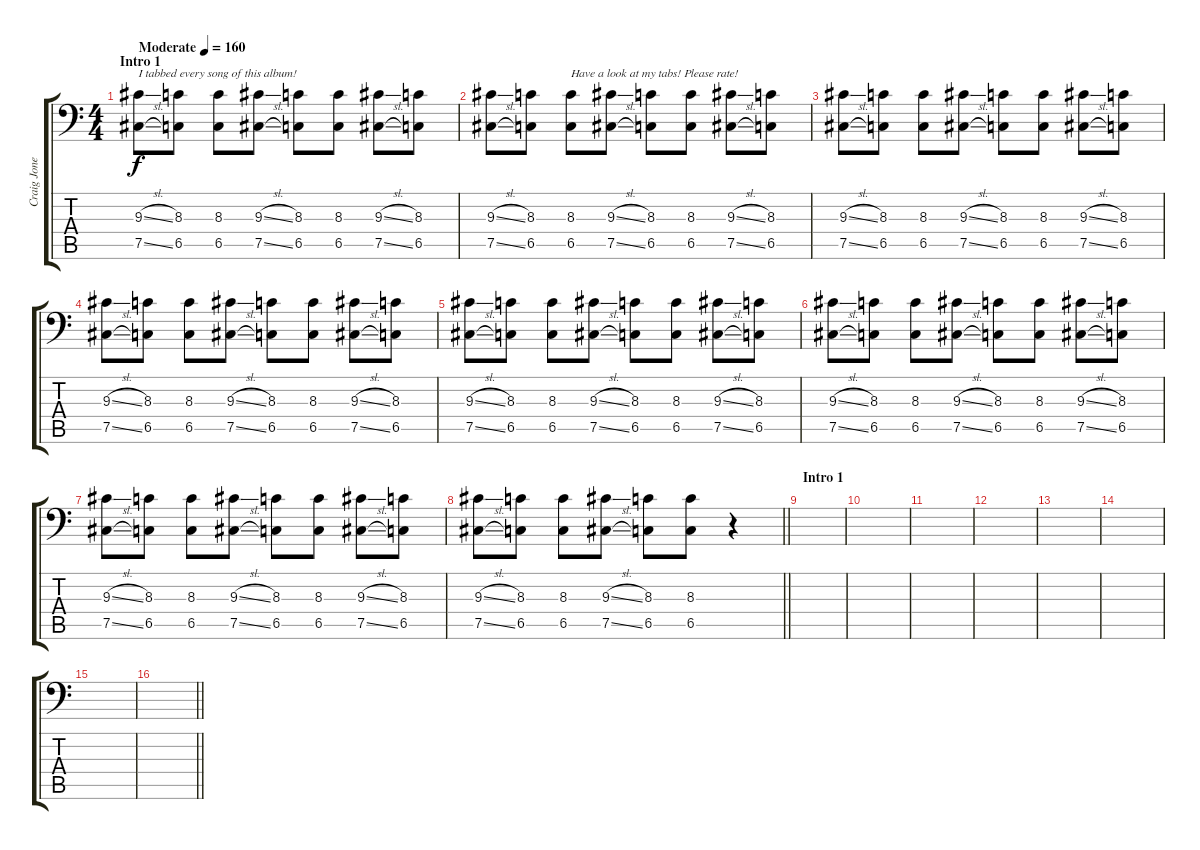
\track ("Craig Jones" "Craig Jone") {instrument lead2sawtooth}
\staff {score tabs}
\tuning (Db6 Ab3 E3 B2 Gb2 B0) {hide}
\ts (4 4)
\section ("" "Intro 1")
\tempo (160 "Moderate")
\clef f4
\ks c
(9.3{sl} 7.5{sl}).8{txt "I tabbed every song of this album! " dy f volume 9 instrument overdrivenguitar} (8.3 6.5).8 (8.3 6.5).8 (9.3{sl} 7.5{sl}).8 (8.3 6.5).8 (8.3 6.5).8 (9.3{sl} 7.5{sl}).8 (8.3 6.5).8 |
(9.3{sl} 7.5{sl}).8 (8.3 6.5).8 (8.3 6.5).8{txt "Have a look at my tabs! Please rate!"} (9.3{sl} 7.5{sl}).8 (8.3 6.5).8 (8.3 6.5).8 (9.3{sl} 7.5{sl}).8 (8.3 6.5).8 |
(9.3{sl} 7.5{sl}).8 (8.3 6.5).8 (8.3 6.5).8 (9.3{sl} 7.5{sl}).8 (8.3 6.5).8 (8.3 6.5).8 (9.3{sl} 7.5{sl}).8 (8.3 6.5).8 |
(9.3{sl} 7.5{sl}).8 (8.3 6.5).8 (8.3 6.5).8 (9.3{sl} 7.5{sl}).8 (8.3 6.5).8 (8.3 6.5).8 (9.3{sl} 7.5{sl}).8 (8.3 6.5).8 |
(9.3{sl} 7.5{sl}).8 (8.3 6.5).8 (8.3 6.5).8 (9.3{sl} 7.5{sl}).8 (8.3 6.5).8 (8.3 6.5).8 (9.3{sl} 7.5{sl}).8 (8.3 6.5).8 |
(9.3{sl} 7.5{sl}).8 (8.3 6.5).8 (8.3 6.5).8 (9.3{sl} 7.5{sl}).8 (8.3 6.5).8 (8.3 6.5).8 (9.3{sl} 7.5{sl}).8 (8.3 6.5).8 |
(9.3{sl} 7.5{sl}).8 (8.3 6.5).8 (8.3 6.5).8 (9.3{sl} 7.5{sl}).8 (8.3 6.5).8 (8.3 6.5).8 (9.3{sl} 7.5{sl}).8 (8.3 6.5).8 |
\barLineRight lightlight
(9.3{sl} 7.5{sl}).8 (8.3 6.5).8 (8.3 6.5).8 (9.3{sl} 7.5{sl}).8 (8.3 6.5).8 (8.3 6.5).8 r.4 |
\section ("" "Intro 1")
|
|
|
|
|
|
|
\barLineRight lightlight
